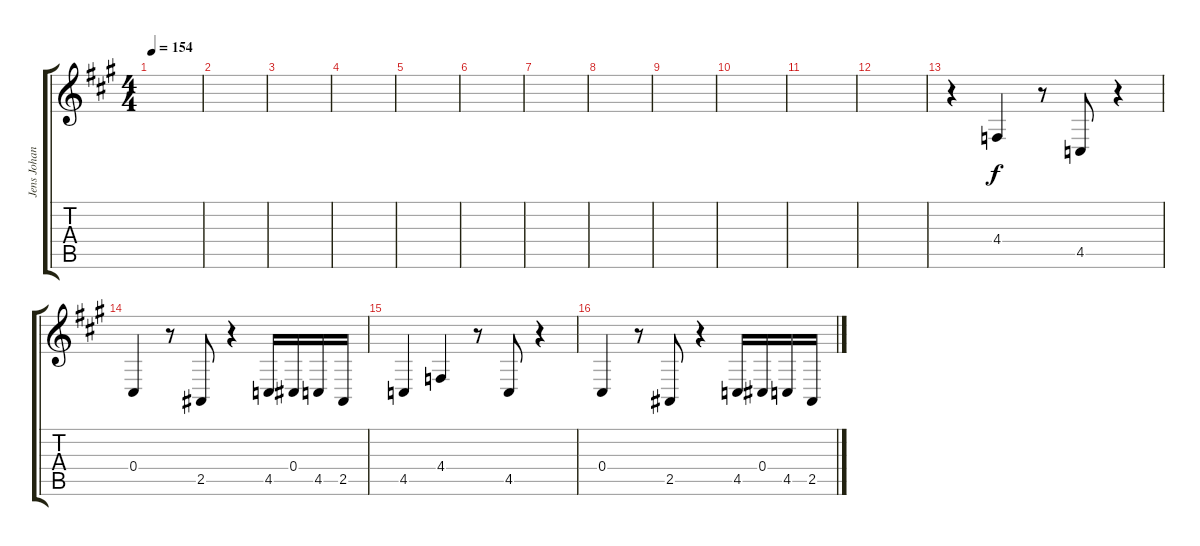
\track ("Jens Johansson I" "Jens Johan") {instrument harpsichord}
\staff {score tabs}
\tuning (Eb4 Bb3 Gb3 Db3 Ab2 Eb2) {hide}
\ts (4 4)
\tempo 154
\clef g2
\ks a
|
|
|
|
|
|
|
|
|
|
|
|
r.4{instrument stringensemble1} 4.4.4 r.8 4.5.8 r.4 |
0.4.4 r.8 2.5.8 r.4 4.5.16 0.4.16 4.5.16 2.5.16 |
4.5.4{instrument stringensemble1} 4.4.4 r.8 4.5.8 r.4 |
0.4.4 r.8 2.5.8 r.4 4.5.16 0.4.16 4.5.16 2.5.16
